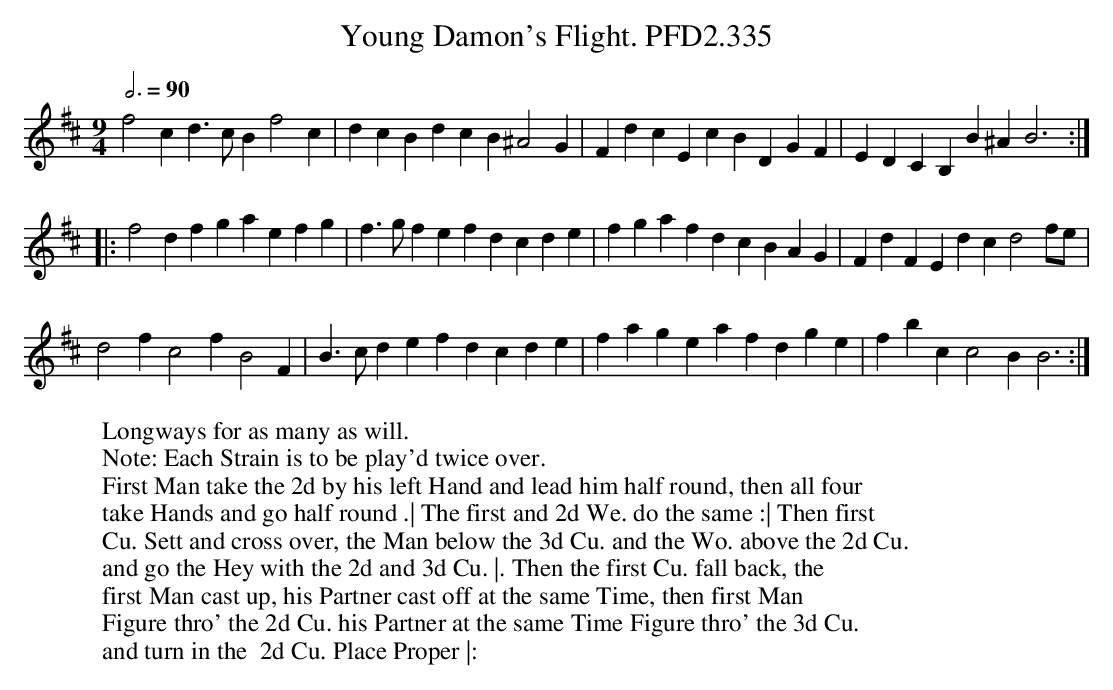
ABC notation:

X:1
T:Young Damon's Flight. PFD2.335
M:9/4
L:1/4
W:Longways for as many as will.
W:Note: Each Strain is to be play'd twice over.
W:First Man take the 2d by his left Hand and lead him half round, then all four
W:take Hands and go half round .| The first and 2d We. do the same :| Then first
W:Cu. Sett and cross over, the Man below the 3d Cu. and the Wo. above the 2d Cu.
W:and go the Hey with the 2d and 3d Cu. |. Then the first Cu. fall back, the
W:first Man cast up, his Partner cast off at the same Time, then first Man
W:Figure thro' the 2d Cu. his Partner at the same Time Figure thro' the 3d Cu.
W:and turn in the  2d Cu. Place Proper |:
Q:3/4=90
K:Bm
f2c d>cB f2c | dcB dcB ^A2G | Fdc EcB DGF | EDC B,B^A B3 :|
|: f2d fga efg | f>gf efd cde | fga fdc BAG | FdF Edc d2f/e/ |
d2f c2f B2F | B>cd efd cde | fag eaf dge | fbc c2B B3 :|
